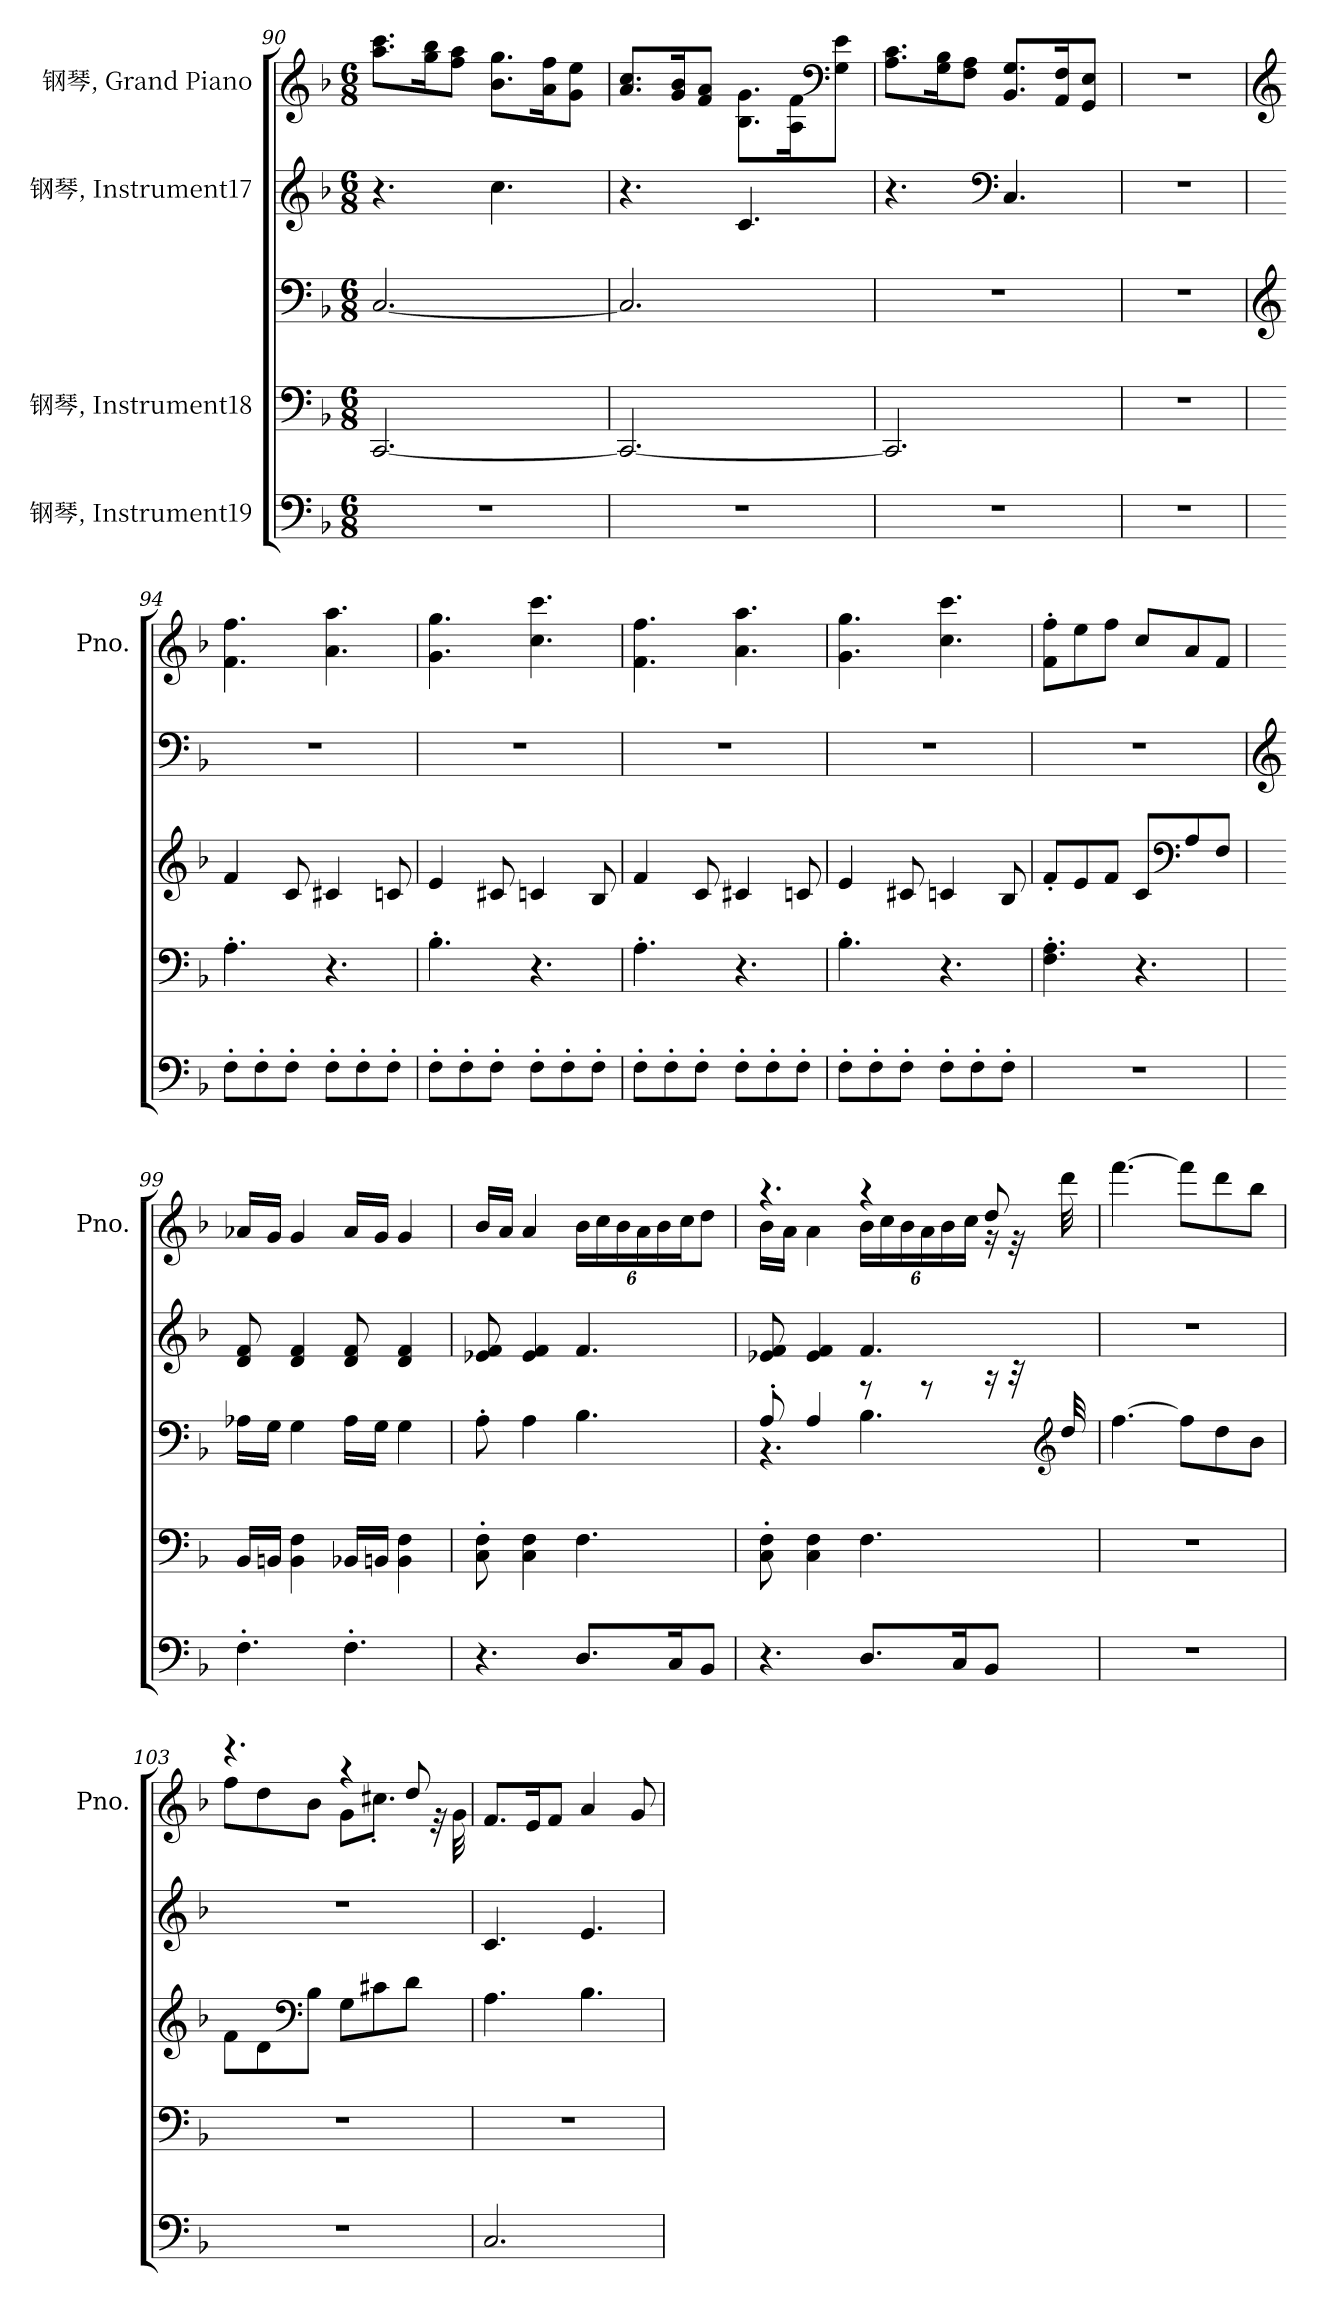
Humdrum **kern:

**kern	**kern	**kern	**kern	**kern
*part4	*part3	*part3	*part2	*part1
*staff5	*staff4	*staff3	*staff2	*staff1
*I"钢琴, Instrument19	*I"钢琴, Instrument18	*	*I"钢琴, Instrument17	*I"钢琴, Grand Piano
*	*	*	*	*I'Pno.
!!LO:PB:g=z
*clefF4	*clefF4	*clefF4	*clefG2	*clefG2
*k[b-]	*k[b-]	*k[b-]	*k[b-]	*k[b-]
*M6/8	*M6/8	*M6/8	*M6/8	*M6/8
=90	=90	=90	=90	=90
2.r	[2.CC/	[2.C/	4.r	8.aa\ 8.ccc\L
.	.	.	.	16gg\ 16bb-\K
.	.	.	.	8ff\ 8aa\J
.	.	.	4.cc\	8.b-\ 8.gg\L
.	.	.	.	16a\ 16ff\K
.	.	.	.	8g\ 8ee\J
=91	=91	=91	=91	=91
2.r	2.CC/_	2.C/]	4.r	8.a/ 8.cc/L
.	.	.	.	16g/ 16b-/K
.	.	.	.	8f/ 8a/J
.	.	.	4.c/	8.B-\ 8.g\L
.	.	.	.	16A\ 16f\K
*	*	*	*	*clefF4
.	.	.	.	8G\ 8e\J
=92	=92	=92	=92	=92
2.r	2.CC/]	2.r	4.r	8.A\ 8.c\L
.	.	.	.	16G\ 16B-\K
.	.	.	.	8F\ 8A\J
*	*	*	*clefF4	*
.	.	.	4.C/	8.BB-/ 8.G/L
.	.	.	.	16AA/ 16F/K
.	.	.	.	8GG/ 8E/J
=93	=93	=93	=93	=93
2.r	2.r	2.r	2.r	2.r
=94	=94	=94	=94	=94
*	*	*clefG2	*	*clefG2
8F'\L	4.A'\	4f/	2.r	4.f\ 4.ff\
8F'\	.	.	.	.
8F'\J	.	8c/	.	.
8F'\L	4.r	4c#X/	.	4.a\ 4.aa\
8F'\	.	.	.	.
8F'\J	.	8cn/	.	.
!!LO:LB:g=z
=95	=95	=95	=95	=95
8F'\L	4.B-'\	4e/	2.r	4.g\ 4.gg\
8F'\	.	.	.	.
8F'\J	.	8c#X/	.	.
8F'\L	4.r	4cn/	.	4.cc\ 4.ccc\
8F'\	.	.	.	.
8F'\J	.	8B-/	.	.
=96	=96	=96	=96	=96
8F'\L	4.A'\	4f/	2.r	4.f\ 4.ff\
8F'\	.	.	.	.
8F'\J	.	8c/	.	.
8F'\L	4.r	4c#X/	.	4.a\ 4.aa\
8F'\	.	.	.	.
8F'\J	.	8cn/	.	.
=97	=97	=97	=97	=97
8F'\L	4.B-'\	4e/	2.r	4.g\ 4.gg\
8F'\	.	.	.	.
8F'\J	.	8c#X/	.	.
8F'\L	4.r	4cn/	.	4.cc\ 4.ccc\
8F'\	.	.	.	.
8F'\J	.	8B-/	.	.
=98	=98	=98	=98	=98
2.r	4.F\' 4.A\'	8f'/L	2.r	8f\' 8ff\'L
.	.	8e/	.	8ee\
.	.	8f/J	.	8ff\J
.	4.r	8c/L	.	8cc/L
*	*	*clefF4	*	*
.	.	8A/	.	8a/
.	.	8F/J	.	8f/J
!!LO:PB:g=z
=99	=99	=99	=99	=99
*	*	*	*clefG2	*
4.F'\	16BB-/LL	16A-X\LL	8d/ 8f/	16a-X/LL
.	16BBn/JJ	16G\JJ	.	16g/JJ
.	4BB\ 4F\	4G\	4d/ 4f/	4g/
4.F'\	16BB-X/LL	16A-\LL	8d/ 8f/	16a-/LL
.	16BBn/JJ	16G\JJ	.	16g/JJ
.	4BB\ 4F\	4G\	4d/ 4f/	4g/
=100	=100	=100	=100	=100
4.r	8C\' 8F\'	8A'\	8e-X/ 8f/	16b-/LL
.	.	.	.	16a/JJ
.	4C\ 4F\	4A\	4e-/ 4f/	4a/
*	*	*	*	*Xbrackettup
8.D/L	4.F\	4.B-\	4.f/	24b-\LL
.	.	.	.	24cc\
.	.	.	.	24b-\
.	.	.	.	24a\
.	.	.	.	24b-\
16C/K	.	.	.	.
.	.	.	.	24cc\J
8BB-/J	.	.	.	8dd\J
=101	=101	=101	=101	=101
*	*	*^	*	*^
4.r	8C\' 8F\'	8A'/	4.r	8e-X/ 8f/	4.r	16b-\LL
.	.	.	.	.	.	16a\JJ
.	4C\ 4F\	4A/	.	4e-/ 4f/	.	4a\
8.D/L	4.F\	8r	4.B-\	4.f/	4r	24b-\LL
.	.	.	.	.	.	24cc\
.	.	.	.	.	.	24b-\
.	.	8r	.	.	.	24a\
.	.	.	.	.	.	24b-\
16C/K	.	.	.	.	.	.
.	.	.	.	.	.	24cc\JJ
8BB-/J	.	16r	.	.	8dd/	16r
.	.	32r	.	.	.	32r
*	*	*clefG2	*	*	*	*
.	.	32dd/	.	.	.	32ddd\
*	*	*v	*v	*	*v	*v
=102	=102	=102	=102	=102
2.r	2.r	[4.ff\	2.r	[4.fff\
.	.	8ff\L]	.	8fff\L]
.	.	8dd\	.	8ddd\
.	.	8b-\J	.	8bb-\J
!!LO:LB:g=z
=103	=103	=103	=103	=103
*	*	*	*	*^
2.r	2.r	8f\L	2.r	4.r	8ff\L
.	.	8d\	.	.	8dd\
*	*	*clefF4	*	*	*
.	.	8B-\J	.	.	8b-\J
.	.	8G\L	.	4r	8g\L
.	.	8c#X\	.	.	8.cc#X'\J
.	.	8d\J	.	8dd/	.
.	.	.	.	.	32r
.	.	.	.	.	32g\
*	*	*	*	*v	*v
=104	=104	=104	=104	=104
2.C/	2.r	4.A\	4.c/	8.f/L
.	.	.	.	16e/K
.	.	.	.	8f/J
.	.	4.B-\	4.e/	4a/
.	.	.	.	8g/
=	=	=	=	=
*-	*-	*-	*-	*-
